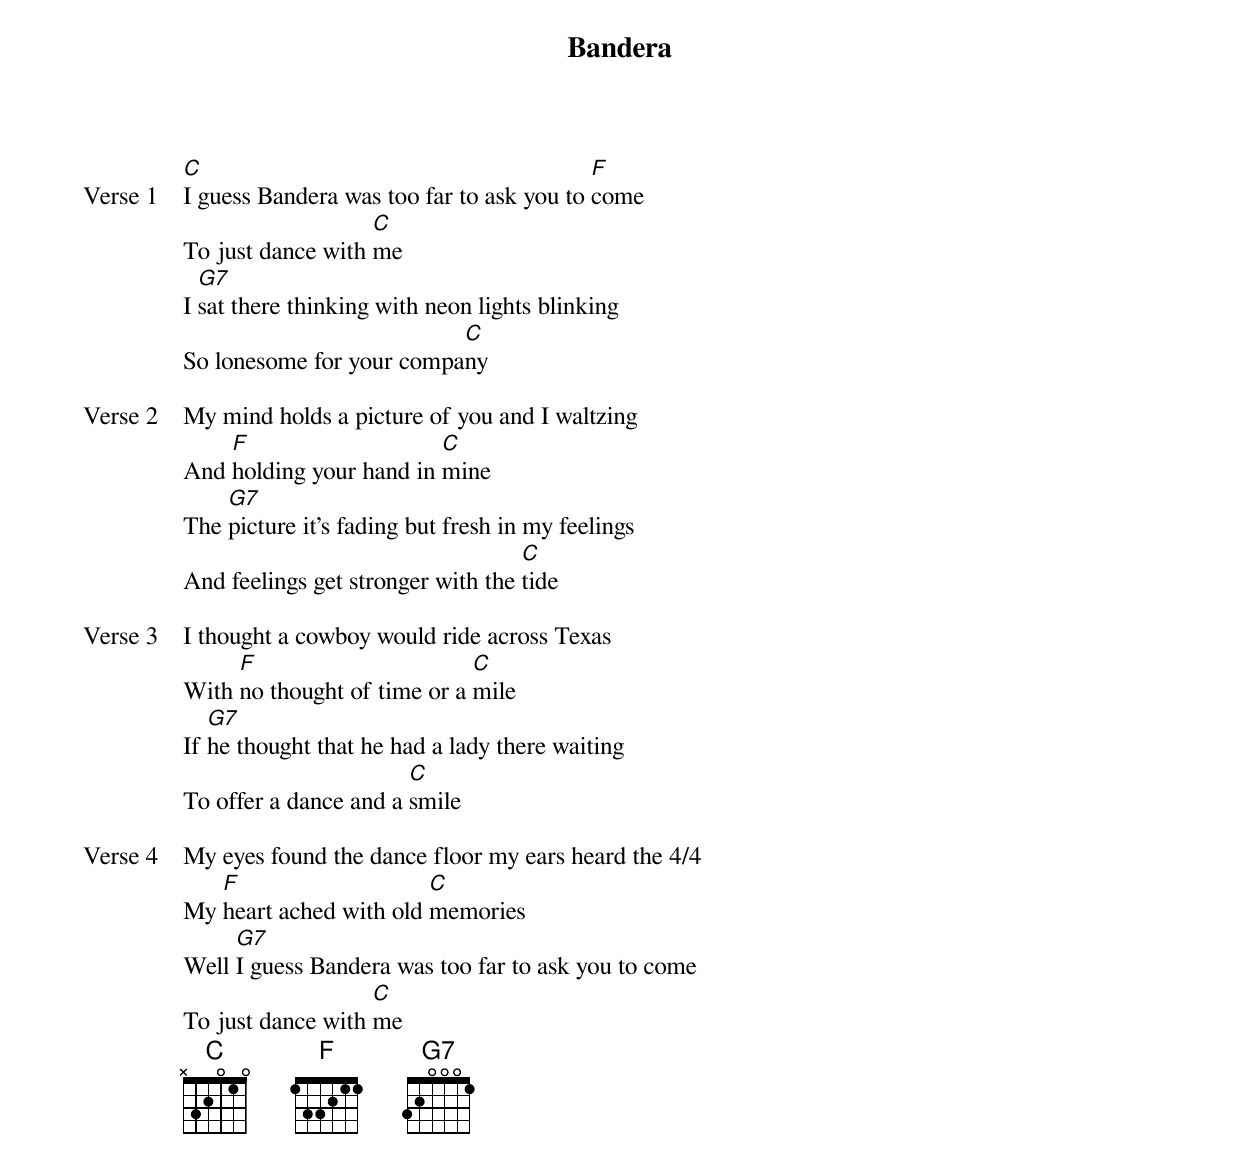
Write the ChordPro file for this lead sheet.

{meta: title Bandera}
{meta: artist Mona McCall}
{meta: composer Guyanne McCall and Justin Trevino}
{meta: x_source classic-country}
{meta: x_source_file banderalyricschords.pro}
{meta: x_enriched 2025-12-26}

{start_of_verse: Verse 1}
[C]I guess Bandera was too far to ask you to [F]come
To just dance with [C]me
I [G7]sat there thinking with neon lights blinking
So lonesome for your compa[C]ny
{end_of_verse}

{start_of_verse: Verse 2}
My mind holds a picture of you and I waltzing
And [F]holding your hand in [C]mine
The [G7]picture it's fading but fresh in my feelings
And feelings get stronger with the [C]tide
{end_of_verse}

{start_of_verse: Verse 3}
I thought a cowboy would ride across Texas
With [F]no thought of time or a [C]mile
If [G7]he thought that he had a lady there waiting
To offer a dance and a [C]smile
{end_of_verse}

{start_of_verse: Verse 4}
My eyes found the dance floor my ears heard the 4/4
My [F]heart ached with old [C]memories
Well [G7]I guess Bandera was too far to ask you to come
To just dance with [C]me
{end_of_verse}
